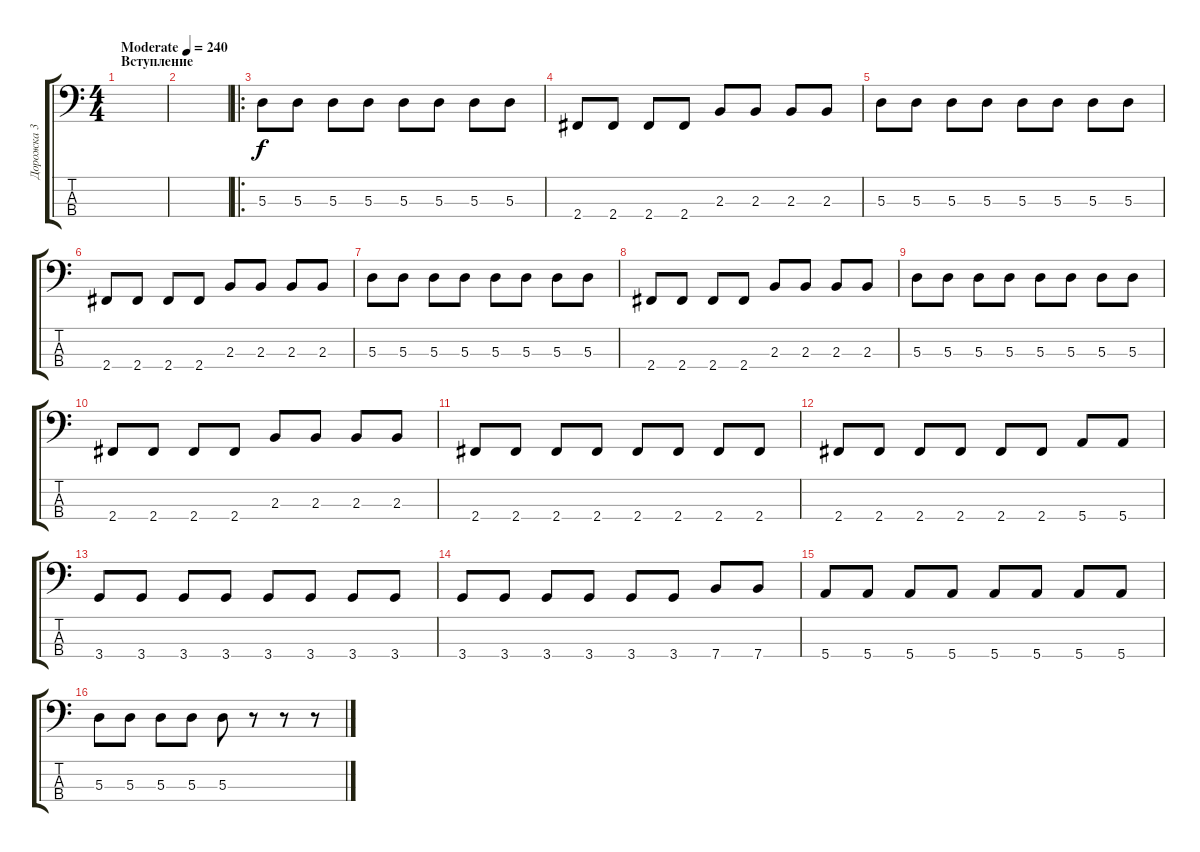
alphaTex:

\track ("Дорожка 3" "Дорожка 3") {instrument electricbasspick}
\staff {score tabs}
\tuning (G2 D2 A1 E1) {hide}
\ts (4 4)
\section ("" "Вступление")
\tempo (240 "Moderate")
\clef f4
\ks c
|
|
\ro
5.3.8 5.3.8 5.3.8 5.3.8 5.3.8 5.3.8 5.3.8 5.3.8 |
2.4.8 2.4.8 2.4.8 2.4.8 2.3.8 2.3.8 2.3.8 2.3.8 |
5.3.8 5.3.8 5.3.8 5.3.8 5.3.8 5.3.8 5.3.8 5.3.8 |
2.4.8 2.4.8 2.4.8 2.4.8 2.3.8 2.3.8 2.3.8 2.3.8 |
5.3.8 5.3.8 5.3.8 5.3.8 5.3.8 5.3.8 5.3.8 5.3.8 |
2.4.8 2.4.8 2.4.8 2.4.8 2.3.8 2.3.8 2.3.8 2.3.8 |
5.3.8 5.3.8 5.3.8 5.3.8 5.3.8 5.3.8 5.3.8 5.3.8 |
2.4.8 2.4.8 2.4.8 2.4.8 2.3.8 2.3.8 2.3.8 2.3.8 |
2.4.8 2.4.8 2.4.8 2.4.8 2.4.8 2.4.8 2.4.8 2.4.8 |
2.4.8 2.4.8 2.4.8 2.4.8 2.4.8 2.4.8 5.4.8 5.4.8 |
3.4.8 3.4.8 3.4.8 3.4.8 3.4.8 3.4.8 3.4.8 3.4.8 |
3.4.8 3.4.8 3.4.8 3.4.8 3.4.8 3.4.8 7.4.8 7.4.8 |
5.4.8 5.4.8 5.4.8 5.4.8 5.4.8 5.4.8 5.4.8 5.4.8 |
5.3.8 5.3.8 5.3.8 5.3.8 5.3.8 r.8 r.8 r.8
